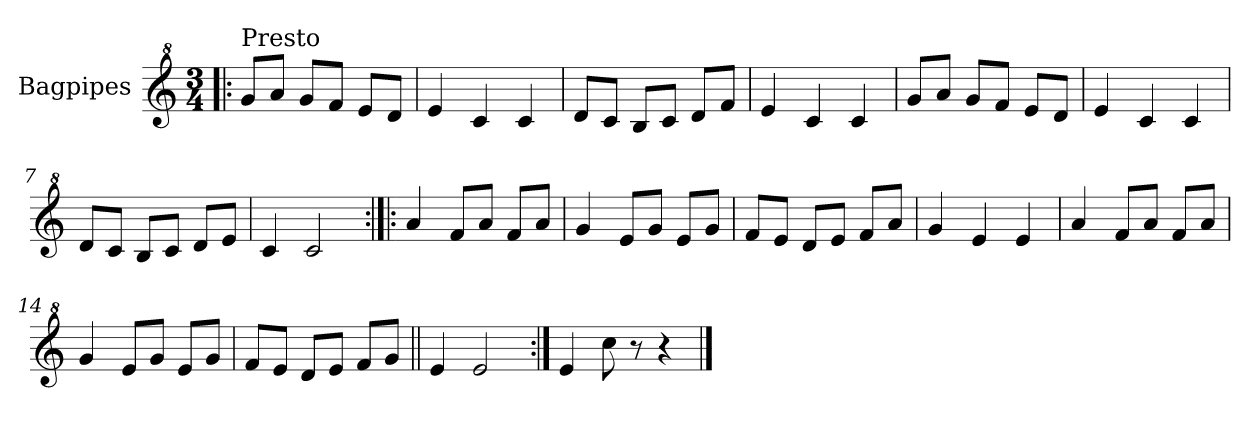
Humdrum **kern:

**kern
*part1
*staff1
*I"Bagpipes
*I'Bag
*clefG^2
*k[]
*C:
*M3/4
=1!|:
!LO:TX:a:t=Presto
8gg/L
8aa/J
8gg/L
8ff/J
8ee/L
8dd/J
=2
4ee/
4cc/
4cc/
=3
8dd/L
8cc/J
8b/L
8cc/J
8dd/L
8ff/J
=4
4ee/
4cc/
4cc/
=5
8gg/L
8aa/J
8gg/L
8ff/J
8ee/L
8dd/J
=6
4ee/
4cc/
4cc/
=7
8dd/L
8cc/J
8b/L
8cc/J
8dd/L
8ee/J
=8
4cc/
2cc/
=9:|!|:
4aa/
8ff/L
8aa/J
8ff/L
8aa/J
!!LO:LB:g=z
=10
4gg/
8ee/L
8gg/J
8ee/L
8gg/J
=11
8ff/L
8ee/J
8dd/L
8ee/J
8ff/L
8aa/J
=12
4gg/
4ee/
4ee/
=13
4aa/
8ff/L
8aa/J
8ff/L
8aa/J
=14
4gg/
8ee/L
8gg/J
8ee/L
8gg/J
=15
8ff/L
8ee/J
8dd/L
8ee/J
8ff/L
8gg/J
=16||
4ee/
2ee/
=17:|!
4ee/
8ccc\
8r
4r
==
*-
